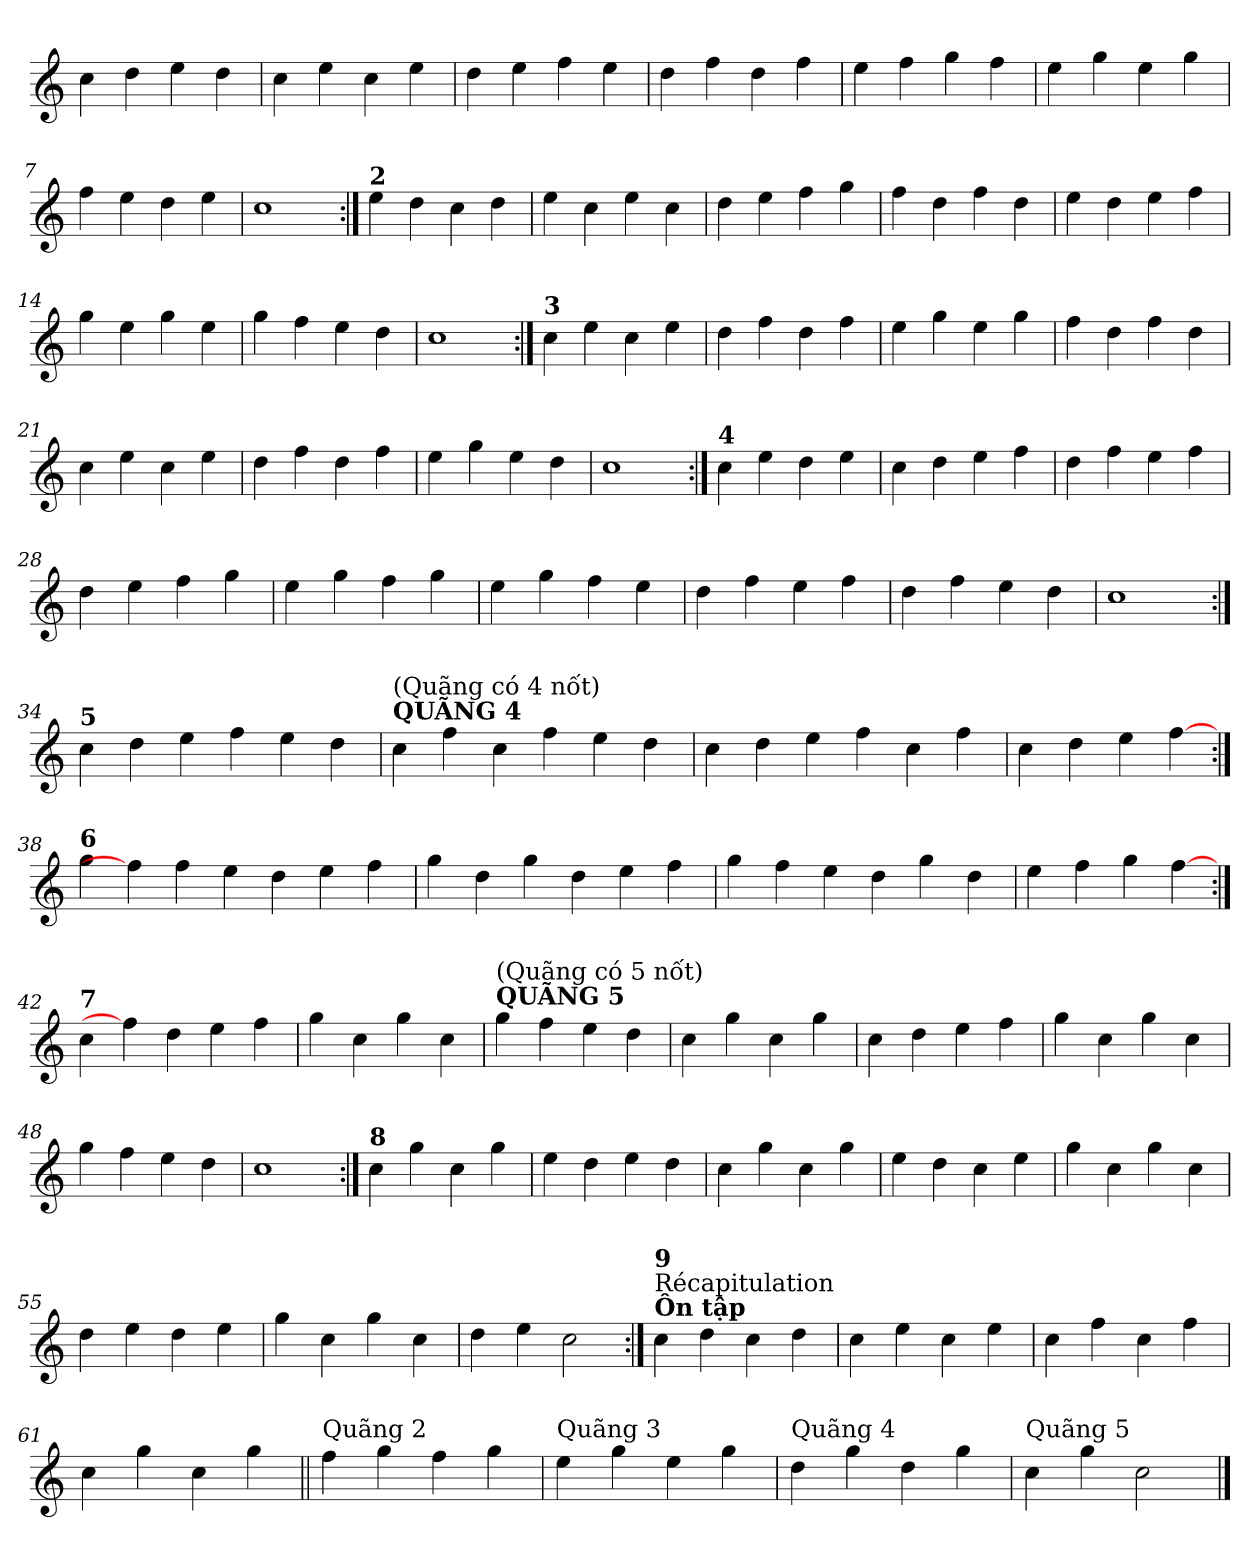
**kern
*part1
*staff1
*clefG2
*k[]
=1
4cc\
4dd\
4ee\
4dd\
=2
4cc\
4ee\
4cc\
4ee\
=3
4dd\
4ee\
4ff\
4ee\
=4
4dd\
4ff\
4dd\
4ff\
=5
4ee\
4ff\
4gg\
4ff\
=6
4ee\
4gg\
4ee\
4gg\
=7
4ff\
4ee\
4dd\
4ee\
=8
1cc
!!LO:LB:g=z
=9:|!
!LO:TX:a:B:t=2
4ee\
4dd\
4cc\
4dd\
=10
4ee\
4cc\
4ee\
4cc\
=11
4dd\
4ee\
4ff\
4gg\
=12
4ff\
4dd\
4ff\
4dd\
=13
4ee\
4dd\
4ee\
4ff\
=14
4gg\
4ee\
4gg\
4ee\
=15
4gg\
4ff\
4ee\
4dd\
=16
1cc
!!LO:LB:g=z
=17:|!
!LO:TX:a:B:t=3
4cc\
4ee\
4cc\
4ee\
=18
4dd\
4ff\
4dd\
4ff\
=19
4ee\
4gg\
4ee\
4gg\
=20
4ff\
4dd\
4ff\
4dd\
=21
4cc\
4ee\
4cc\
4ee\
=22
4dd\
4ff\
4dd\
4ff\
=23
4ee\
4gg\
4ee\
4dd\
=24
1cc
!!LO:LB:g=z
=25:|!
!LO:TX:a:B:t=4
4cc\
4ee\
4dd\
4ee\
=26
4cc\
4dd\
4ee\
4ff\
=27
4dd\
4ff\
4ee\
4ff\
=28
4dd\
4ee\
4ff\
4gg\
=29
4ee\
4gg\
4ff\
4gg\
=30
4ee\
4gg\
4ff\
4ee\
=31
4dd\
4ff\
4ee\
4ff\
=32
4dd\
4ff\
4ee\
4dd\
!!LO:LB:g=z
=33
1cc
!!LO:LB:g=z
=34:|!
!LO:TX:a:B:t=5
4cc\
4dd\
4ee\
4ff\
4ee\
4dd\
=35
!LO:TX:a:B:t=QUÃNG 4
!LO:TX:a:t=(Quãng có 4 nốt)
4cc\
4ff\
4cc\
4ff\
4ee\
4dd\
=36
4cc\
4dd\
4ee\
4ff\
4cc\
4ff\
=37
4cc\
4dd\
4ee\
[4ff\
!!LO:LB:g=z
=38:|!
!LO:TX:a:B:t=6
4gg\
4ff\]
4ff\
4ee\
4dd\
4ee\
4ff\
=39
4gg\
4dd\
4gg\
4dd\
4ee\
4ff\
=40
4gg\
4ff\
4ee\
4dd\
4gg\
4dd\
=41
4ee\
4ff\
4gg\
[4ff\
!!LO:PB:g=z
=42:|!
!LO:TX:a:B:t=7
4cc\
4ff\]
4dd\
4ee\
4ff\
=43
4gg\
4cc\
4gg\
4cc\
=44
!LO:TX:a:B:t=QUÃNG 5
!LO:TX:a:t=(Quãng có 5 nốt)
4gg\
4ff\
4ee\
4dd\
=45
4cc\
4gg\
4cc\
4gg\
=46
4cc\
4dd\
4ee\
4ff\
=47
4gg\
4cc\
4gg\
4cc\
=48
4gg\
4ff\
4ee\
4dd\
=49
1cc
!!LO:LB:g=z
=50:|!
!LO:TX:a:B:t=8
4cc\
4gg\
4cc\
4gg\
=51
4ee\
4dd\
4ee\
4dd\
=52
4cc\
4gg\
4cc\
4gg\
=53
4ee\
4dd\
4cc\
4ee\
=54
4gg\
4cc\
4gg\
4cc\
=55
4dd\
4ee\
4dd\
4ee\
=56
4gg\
4cc\
4gg\
4cc\
=57
4dd\
4ee\
2cc\
!!LO:LB:g=z
=58:|!
!LO:TX:a:B:t=Ôn tập
!LO:TX:a:t=Récapitulation
!LO:TX:a:B:t=9
4cc\
4dd\
4cc\
4dd\
=59
4cc\
4ee\
4cc\
4ee\
=60
4cc\
4ff\
4cc\
4ff\
=61
4cc\
4gg\
4cc\
4gg\
=62||
!LO:TX:a:t=Quãng 2
4ff\
4gg\
4ff\
4gg\
=63
!LO:TX:a:t=Quãng 3
4ee\
4gg\
4ee\
4gg\
=64
!LO:TX:a:t=Quãng 4
4dd\
4gg\
4dd\
4gg\
=65
!LO:TX:a:t=Quãng 5
4cc\
4gg\
2cc\
==
*-
